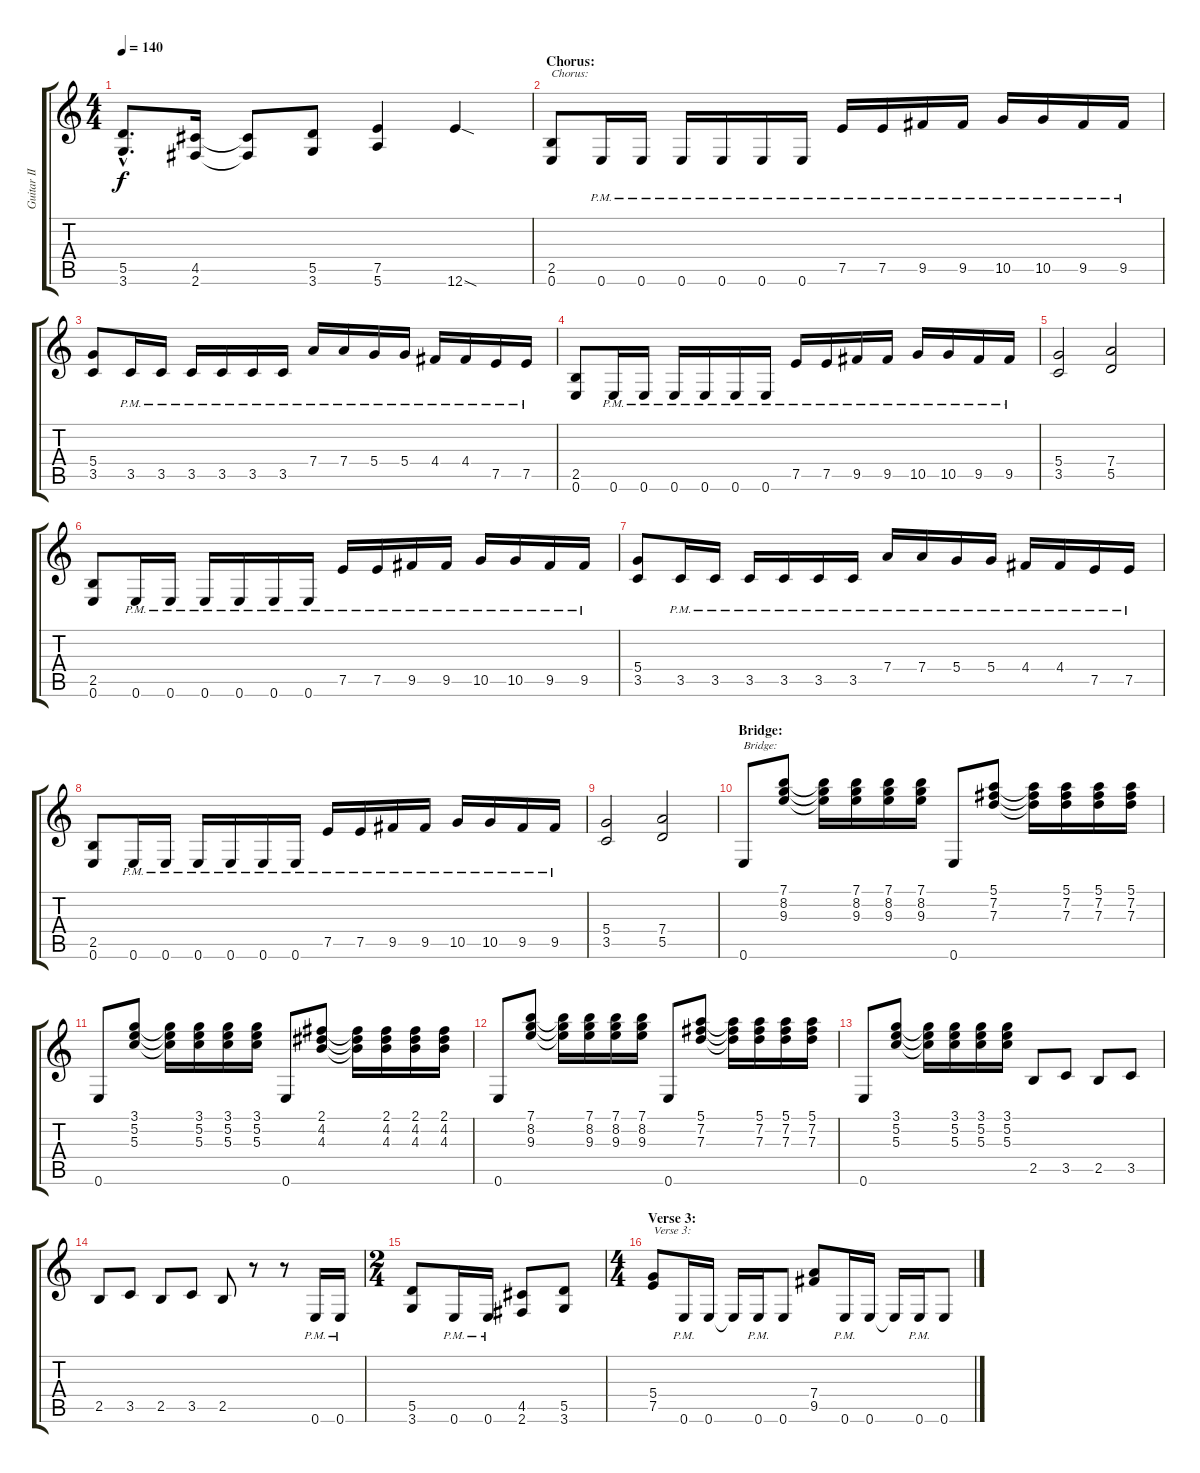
\track ("Guitar II" "Guitar II") {instrument distortionguitar}
\staff {score tabs}
\tuning (E4 B3 G3 D3 A2 E2) {hide}
\ts (4 4)
\tempo 140
\clef g2
\ks c
(5.5{hac} 3.6{hac}).8{d dy f} (4.5 2.6).16 (4.5{t} 2.6{t}).8 (5.5 3.6).8 (7.5 5.6).4 12.6{sod}.4 |
\section ("" "Chorus:")
(2.5 0.6).8{txt "Chorus:"} 0.6{pm}.16 0.6{pm}.16 0.6{pm}.16 0.6{pm}.16 0.6{pm}.16 0.6{pm}.16 7.5{pm}.16 7.5{pm}.16 9.5{pm}.16 9.5{pm}.16 10.5{pm}.16 10.5{pm}.16 9.5{pm}.16 9.5{pm}.16 |
(5.4 3.5).8 3.5{pm}.16 3.5{pm}.16 3.5{pm}.16 3.5{pm}.16 3.5{pm}.16 3.5{pm}.16 7.4{pm}.16 7.4{pm}.16 5.4{pm}.16 5.4{pm}.16 4.4{pm}.16 4.4{pm}.16 7.5{pm}.16 7.5{pm}.16 |
(2.5 0.6).8 0.6{pm}.16 0.6{pm}.16 0.6{pm}.16 0.6{pm}.16 0.6{pm}.16 0.6{pm}.16 7.5{pm}.16 7.5{pm}.16 9.5{pm}.16 9.5{pm}.16 10.5{pm}.16 10.5{pm}.16 9.5{pm}.16 9.5{pm}.16 |
(5.4 3.5).2 (7.4 5.5).2 |
(2.5 0.6).8 0.6{pm}.16 0.6{pm}.16 0.6{pm}.16 0.6{pm}.16 0.6{pm}.16 0.6{pm}.16 7.5{pm}.16 7.5{pm}.16 9.5{pm}.16 9.5{pm}.16 10.5{pm}.16 10.5{pm}.16 9.5{pm}.16 9.5{pm}.16 |
(5.4 3.5).8 3.5{pm}.16 3.5{pm}.16 3.5{pm}.16 3.5{pm}.16 3.5{pm}.16 3.5{pm}.16 7.4{pm}.16 7.4{pm}.16 5.4{pm}.16 5.4{pm}.16 4.4{pm}.16 4.4{pm}.16 7.5{pm}.16 7.5{pm}.16 |
(2.5 0.6).8 0.6{pm}.16 0.6{pm}.16 0.6{pm}.16 0.6{pm}.16 0.6{pm}.16 0.6{pm}.16 7.5{pm}.16 7.5{pm}.16 9.5{pm}.16 9.5{pm}.16 10.5{pm}.16 10.5{pm}.16 9.5{pm}.16 9.5{pm}.16 |
(5.4 3.5).2 (7.4 5.5).2 |
\section ("" "Bridge:")
0.6.8{txt "Bridge:"} (7.1 8.2 9.3).8 (7.1{t} 8.2{t} 9.3{t}).16 (7.1 8.2 9.3).16 (7.1 8.2 9.3).16 (7.1 8.2 9.3).16 0.6.8 (5.1 7.2 7.3).8 (5.1{t} 7.2{t} 7.3{t}).16 (5.1 7.2 7.3).16 (5.1 7.2 7.3).16 (5.1 7.2 7.3).16 |
0.6.8 (3.1 5.2 5.3).8 (3.1{t} 5.2{t} 5.3{t}).16 (3.1 5.2 5.3).16 (3.1 5.2 5.3).16 (3.1 5.2 5.3).16 0.6.8 (2.1 4.2 4.3).8 (2.1{t} 4.2{t} 4.3{t}).16 (2.1 4.2 4.3).16 (2.1 4.2 4.3).16 (2.1 4.2 4.3).16 |
0.6.8 (7.1 8.2 9.3).8 (7.1{t} 8.2{t} 9.3{t}).16 (7.1 8.2 9.3).16 (7.1 8.2 9.3).16 (7.1 8.2 9.3).16 0.6.8 (5.1 7.2 7.3).8 (5.1{t} 7.2{t} 7.3{t}).16 (5.1 7.2 7.3).16 (5.1 7.2 7.3).16 (5.1 7.2 7.3).16 |
0.6.8 (3.1 5.2 5.3).8 (3.1{t} 5.2{t} 5.3{t}).16 (3.1 5.2 5.3).16 (3.1 5.2 5.3).16 (3.1 5.2 5.3).16 2.5.8 3.5.8 2.5.8 3.5.8 |
2.5.8 3.5.8 2.5.8 3.5.8 2.5.8 r.8 r.8 0.6{pm}.16 0.6{pm}.16 |
\ts (2 4)
(5.5 3.6).8 0.6{pm}.16 0.6{pm}.16 (4.5 2.6).8 (5.5 3.6).8 |
\ts (4 4)
\section ("" "Verse 3:")
(5.4 7.5).8{txt "Verse 3:"} 0.6{pm}.16 0.6.16 0.6{t}.16 0.6{pm}.16 0.6.8 (7.4 9.5).8 0.6{pm}.16 0.6.16 0.6{t}.16 0.6{pm}.16 0.6.8
